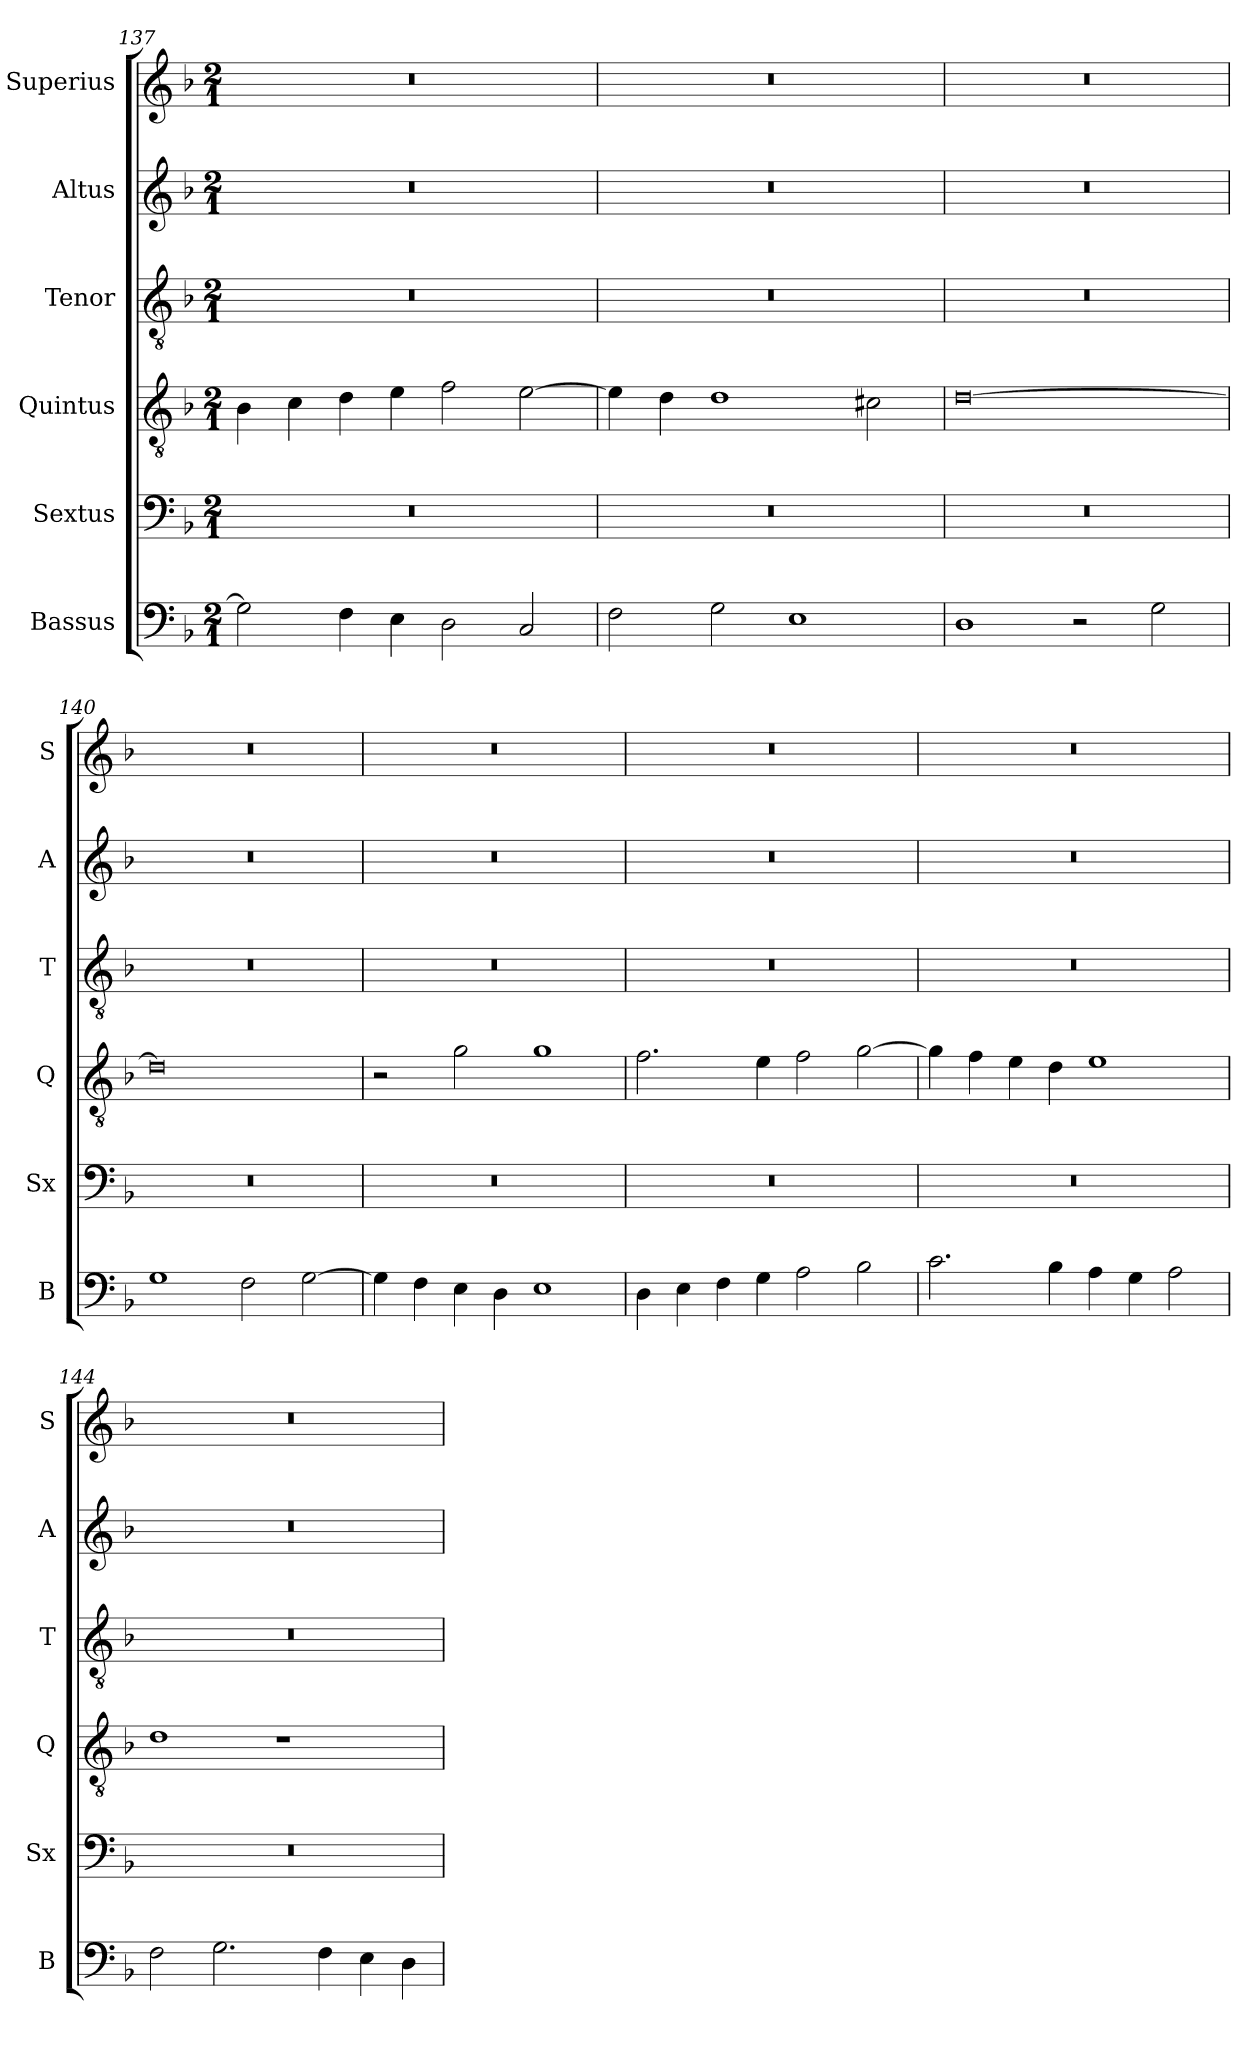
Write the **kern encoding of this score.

**kern	**kern	**kern	**kern	**kern	**kern
*part6	*part5	*part4	*part3	*part2	*part1
*staff6	*staff5	*staff4	*staff3	*staff2	*staff1
*I"Bassus	*I"Sextus	*I"Quintus	*I"Tenor	*I"Altus	*I"Superius
*I'B	*I'Sx	*I'Q	*I'T	*I'A	*I'S
*clefF4	*clefF4	*clefGv2	*clefGv2	*clefG2	*clefG2
*k[b-]	*k[b-]	*k[b-]	*k[b-]	*k[b-]	*k[b-]
*M2/1	*M2/1	*M2/1	*M2/1	*M2/1	*M2/1
=137	=137	=137	=137	=137	=137
2G\]	0r	4B-\	0r	0r	0r
.	.	4c\	.	.	.
4F\	.	4d\	.	.	.
4E\	.	4e\	.	.	.
2D\	.	2f\	.	.	.
2C/	.	[2e\	.	.	.
=138	=138	=138	=138	=138	=138
2F\	0r	4e\]	0r	0r	0r
.	.	4d\	.	.	.
2G\	.	1d	.	.	.
1E	.	.	.	.	.
.	.	2c#X\	.	.	.
=139	=139	=139	=139	=139	=139
1D	0r	[0d	0r	0r	0r
2r	.	.	.	.	.
2G\	.	.	.	.	.
=140	=140	=140	=140	=140	=140
1G	0r	0d]	0r	0r	0r
2F\	.	.	.	.	.
[2G\	.	.	.	.	.
=141	=141	=141	=141	=141	=141
4G\]	0r	2r	0r	0r	0r
4F\	.	.	.	.	.
4E\	.	2g\	.	.	.
4D\	.	.	.	.	.
1E	.	1g	.	.	.
=142	=142	=142	=142	=142	=142
4D\	0r	2.f\	0r	0r	0r
4E\	.	.	.	.	.
4F\	.	.	.	.	.
4G\	.	4e\	.	.	.
2A\	.	2f\	.	.	.
2B-\	.	[2g\	.	.	.
=143	=143	=143	=143	=143	=143
2.c\	0r	4g\]	0r	0r	0r
.	.	4f\	.	.	.
.	.	4e\	.	.	.
4B-\	.	4d\	.	.	.
4A\	.	1e	.	.	.
4G\	.	.	.	.	.
2A\	.	.	.	.	.
=144	=144	=144	=144	=144	=144
2F\	0r	1d	0r	0r	0r
2.G\	.	.	.	.	.
.	.	1r	.	.	.
4F\	.	.	.	.	.
4E\	.	.	.	.	.
4D\	.	.	.	.	.
=	=	=	=	=	=
*-	*-	*-	*-	*-	*-
